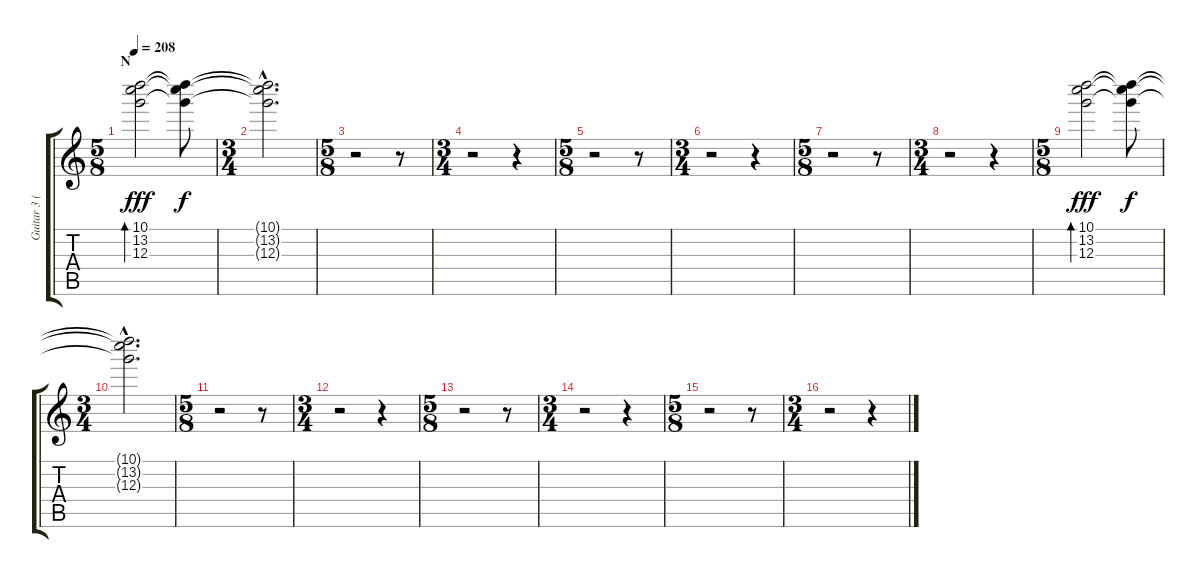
\track ("Guitar 3 (/w pitch shifter)" "Guitar 3 (") {instrument electricguitarclean}
\staff {score tabs}
\tuning (E5 B4 G4 D4 A3 E3) {hide}
\ts (5 8)
\section ("" "N")
\tempo 208
\clef g2
\ks c
(10.1 13.2 12.3).2{bd 240 dy fff} (10.1{t} 13.2{t} 12.3{t}).8{dy f} |
\ts (3 4)
(10.1{hac t} 13.2{hac t} 12.3{hac t}).2{d} |
\ts (5 8)
r.2 r.8 |
\ts (3 4)
r.2 r.4 |
\ts (5 8)
r.2 r.8 |
\ts (3 4)
r.2 r.4 |
\ts (5 8)
r.2 r.8 |
\ts (3 4)
r.2 r.4 |
\ts (5 8)
(10.1 13.2 12.3).2{bd 240 dy fff} (10.1{t} 13.2{t} 12.3{t}).8{dy f} |
\ts (3 4)
(10.1{hac t} 13.2{hac t} 12.3{hac t}).2{d} |
\ts (5 8)
r.2 r.8 |
\ts (3 4)
r.2 r.4 |
\ts (5 8)
r.2 r.8 |
\ts (3 4)
r.2 r.4 |
\ts (5 8)
r.2 r.8 |
\ts (3 4)
r.2 r.4
